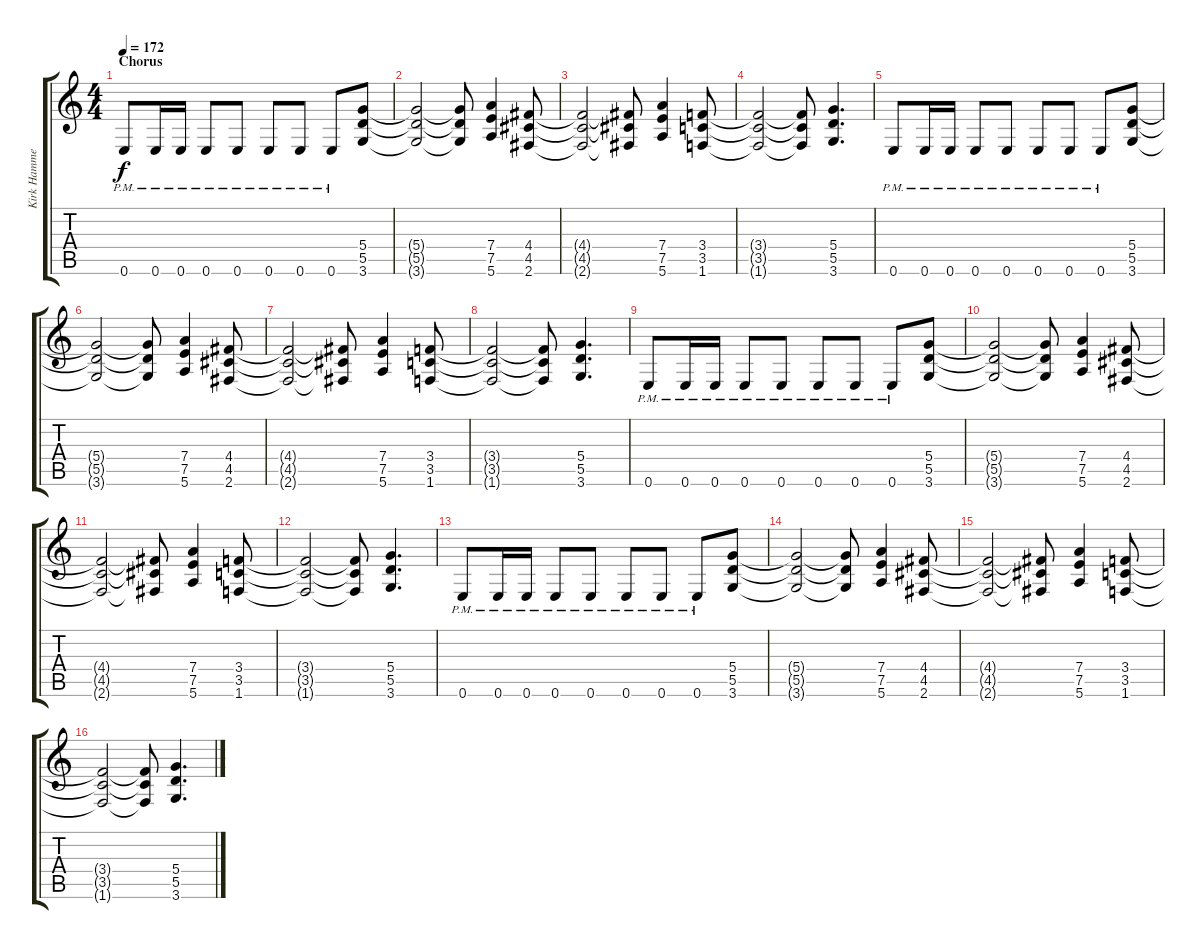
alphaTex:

\track ("Kirk Hammett Rhythm" "Kirk Hamme") {instrument distortionguitar}
\staff {score tabs}
\tuning (E4 B3 G3 D3 A2 E2) {hide}
\ts (4 4)
\section ("" "Chorus")
\tempo 172
\clef g2
\ks c
0.6{pm}.8{dy f} 0.6{pm}.16 0.6{pm}.16 0.6{pm}.8 0.6{pm}.8 0.6{pm}.8 0.6{pm}.8 0.6{pm}.8 (5.4 5.5 3.6).8 |
(5.4{t} 5.5{t} 3.6{t}).2 (5.4{t} 5.5{t} 3.6{t}).8 (7.4 7.5 5.6).4 (4.4 4.5 2.6).8 |
(4.4{t} 4.5{t} 2.6{t}).2 (4.4{t} 4.5{t} 2.6{t}).8 (7.4 7.5 5.6).4 (3.4 3.5 1.6).8 |
(3.4{t} 3.5{t} 1.6{t}).2 (3.4{t} 3.5{t} 1.6{t}).8 (5.4 5.5 3.6).4{d} |
0.6{pm}.8 0.6{pm}.16 0.6{pm}.16 0.6{pm}.8 0.6{pm}.8 0.6{pm}.8 0.6{pm}.8 0.6{pm}.8 (5.4 5.5 3.6).8 |
(5.4{t} 5.5{t} 3.6{t}).2 (5.4{t} 5.5{t} 3.6{t}).8 (7.4 7.5 5.6).4 (4.4 4.5 2.6).8 |
(4.4{t} 4.5{t} 2.6{t}).2 (4.4{t} 4.5{t} 2.6{t}).8 (7.4 7.5 5.6).4 (3.4 3.5 1.6).8 |
(3.4{t} 3.5{t} 1.6{t}).2 (3.4{t} 3.5{t} 1.6{t}).8 (5.4 5.5 3.6).4{d} |
0.6{pm}.8 0.6{pm}.16 0.6{pm}.16 0.6{pm}.8 0.6{pm}.8 0.6{pm}.8 0.6{pm}.8 0.6{pm}.8 (5.4 5.5 3.6).8 |
(5.4{t} 5.5{t} 3.6{t}).2 (5.4{t} 5.5{t} 3.6{t}).8 (7.4 7.5 5.6).4 (4.4 4.5 2.6).8 |
(4.4{t} 4.5{t} 2.6{t}).2 (4.4{t} 4.5{t} 2.6{t}).8 (7.4 7.5 5.6).4 (3.4 3.5 1.6).8 |
(3.4{t} 3.5{t} 1.6{t}).2 (3.4{t} 3.5{t} 1.6{t}).8 (5.4 5.5 3.6).4{d} |
0.6{pm}.8 0.6{pm}.16 0.6{pm}.16 0.6{pm}.8 0.6{pm}.8 0.6{pm}.8 0.6{pm}.8 0.6{pm}.8 (5.4 5.5 3.6).8 |
(5.4{t} 5.5{t} 3.6{t}).2 (5.4{t} 5.5{t} 3.6{t}).8 (7.4 7.5 5.6).4 (4.4 4.5 2.6).8 |
(4.4{t} 4.5{t} 2.6{t}).2 (4.4{t} 4.5{t} 2.6{t}).8 (7.4 7.5 5.6).4 (3.4 3.5 1.6).8 |
(3.4{t} 3.5{t} 1.6{t}).2 (3.4{t} 3.5{t} 1.6{t}).8 (5.4 5.5 3.6).4{d}
